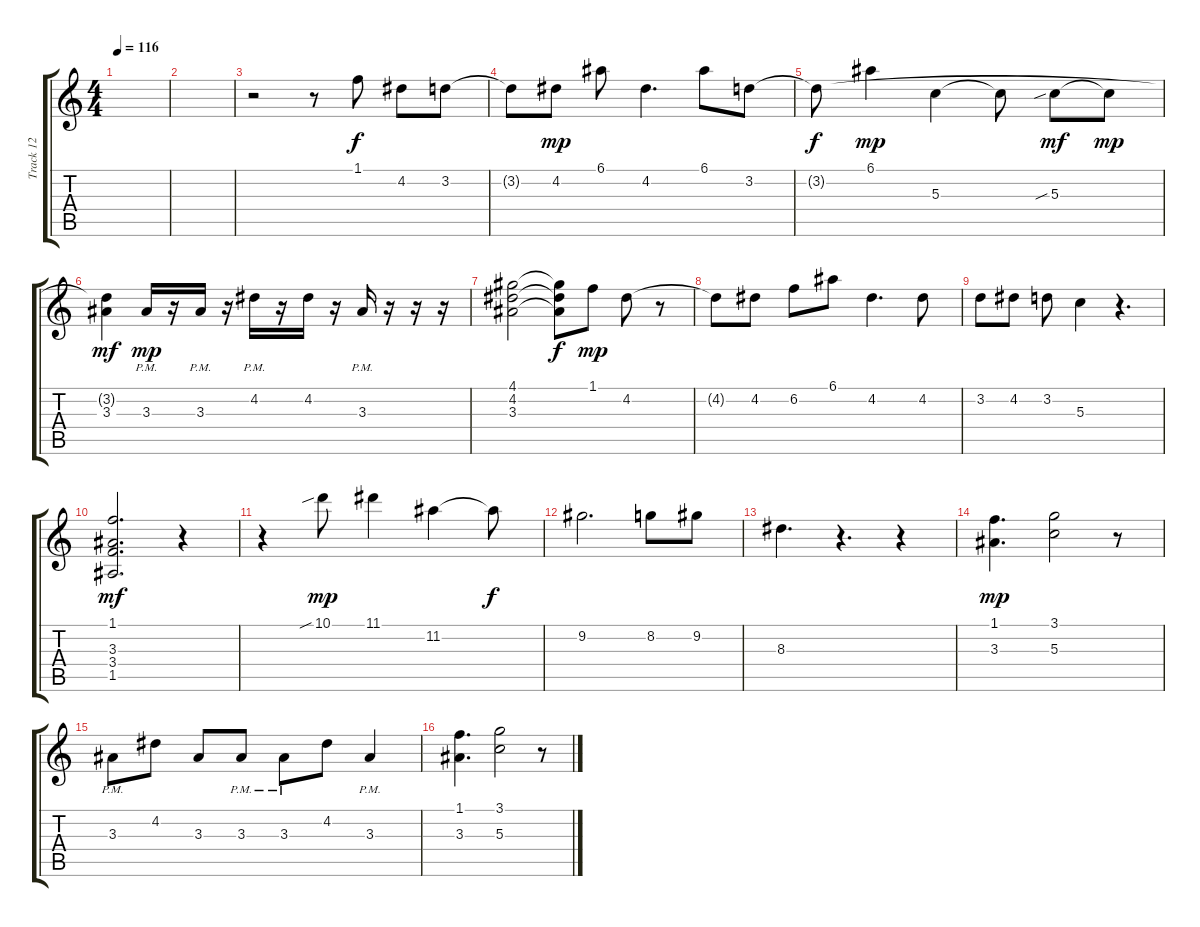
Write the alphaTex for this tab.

\track ("Track 12" "Track 12") {instrument acousticguitarsteel}
\staff {score tabs}
\tuning (E4 B3 G3 D3 A2 E2) {hide}
\ts (4 4)
\tempo 116
\clef g2
\ks c
|
|
r.2{volume 5} r.8 1.1.8 4.2.8 3.2.8 |
3.2{t}.8{dy f} 4.2.8{dy mp} 6.1.8 4.2.4{d} 6.1.8 3.2.8 |
3.2{t}.8{dy f} 6.1.4{dy mp} 5.3.4 5.3{t}.8 5.3{sib}.8{dy mf} 5.3{t}.8{dy mp} |
(3.2{t} 3.3).4{dy mf} 3.3{pm}.16{dy mp} r.16 3.3{pm}.16 r.16 4.2{pm}.16 r.16 4.2.16 r.16 3.3{pm}.16 r.16 r.16 r.16 |
(4.1 4.2 3.3).2 (4.1{t} 4.2{t} 3.3{t}).8{dy f} 1.1.8{dy mp} 4.2.8 r.8 |
4.2{t}.8 4.2.8 6.2.8 6.1.8 4.2.4{d} 4.2.8 |
3.2.8 4.2.8 3.2.8 5.3.4 r.4{d} |
(1.1 3.3 3.4 1.5).2{d dy mf} r.4 |
r.4 10.1{sib}.8{dy mp} 11.1.4 11.2.4 11.2{t}.8{dy f} |
9.2.2{d} 8.2.8 9.2.8 |
8.3.4{d} r.4{d} r.4 |
(1.1 3.3).4{d dy mp} (3.1 5.3).2 r.8 |
3.3{pm}.8 4.2.8 3.3.8 3.3{pm}.8 3.3{pm}.8 4.2.8 3.3{pm}.4 |
(1.1 3.3).4{d} (3.1 5.3).2 r.8
